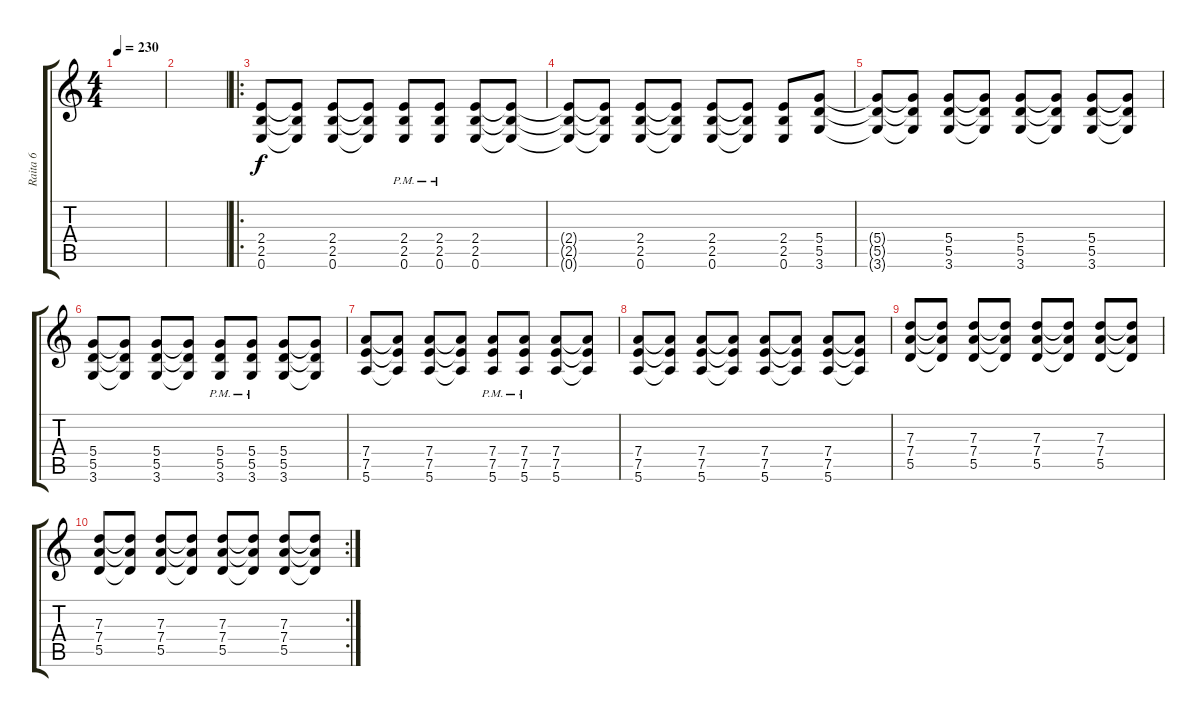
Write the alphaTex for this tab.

\track ("Raita 6" "Raita 6") {instrument distortionguitar}
\staff {score tabs}
\tuning (E4 B3 G3 D3 A2 E2) {hide}
\ts (4 4)
\tempo 230
\clef g2
\ks c
|
|
\ro
(2.4 2.5 0.6).8 (2.4{t} 2.5{t} 0.6{t}).8 (2.4 2.5 0.6).8 (2.4{t} 2.5{t} 0.6{t}).8 (2.4 2.5 0.6{pm}).8 (2.4 2.5 0.6{pm}).8 (2.4 2.5 0.6).8 (2.4{t} 2.5{t} 0.6{t}).8 |
(2.4{t} 2.5{t} 0.6{t}).8 (2.4{t} 2.5{t} 0.6{t}).8 (2.4 2.5 0.6).8 (2.4{t} 2.5{t} 0.6{t}).8 (2.4 2.5 0.6).8 (2.4{t} 2.5{t} 0.6{t}).8 (2.4 2.5 0.6).8 (5.4 5.5 3.6).8 |
(5.4{t} 5.5{t} 3.6{t}).8 (5.4{t} 5.5{t} 3.6{t}).8 (5.4 5.5 3.6).8 (5.4{t} 5.5{t} 3.6{t}).8 (5.4 5.5 3.6).8 (5.4{t} 5.5{t} 3.6{t}).8 (5.4 5.5 3.6).8 (5.4{t} 5.5{t} 3.6{t}).8 |
(5.4 5.5 3.6).8 (5.4{t} 5.5{t} 3.6{t}).8 (5.4 5.5 3.6).8 (5.4{t} 5.5{t} 3.6{t}).8 (5.4 5.5 3.6{pm}).8 (5.4 5.5 3.6{pm}).8 (5.4 5.5 3.6).8 (5.4{t} 5.5{t} 3.6{t}).8 |
(7.4 7.5 5.6).8 (7.4{t} 7.5{t} 5.6{t}).8 (7.4 7.5 5.6).8 (7.4{t} 7.5{t} 5.6{t}).8 (7.4 7.5 5.6{pm}).8 (7.4 7.5 5.6{pm}).8 (7.4 7.5 5.6).8 (7.4{t} 7.5{t} 5.6{t}).8 |
(7.4 7.5 5.6).8 (7.4{t} 7.5{t} 5.6{t}).8 (7.4 7.5 5.6).8 (7.4{t} 7.5{t} 5.6{t}).8 (7.4 7.5 5.6).8 (7.4{t} 7.5{t} 5.6{t}).8 (7.4 7.5 5.6).8 (7.4{t} 7.5{t} 5.6{t}).8 |
(7.3 7.4 5.5).8 (7.3{t} 7.4{t} 5.5{t}).8 (7.3 7.4 5.5).8 (7.3{t} 7.4{t} 5.5{t}).8 (7.3 7.4 5.5).8 (7.3{t} 7.4{t} 5.5{t}).8 (7.3 7.4 5.5).8 (7.3{t} 7.4{t} 5.5{t}).8 |
\rc 2
(7.3 7.4 5.5).8 (7.3{t} 7.4{t} 5.5{t}).8 (7.3 7.4 5.5).8 (7.3{t} 7.4{t} 5.5{t}).8 (7.3 7.4 5.5).8 (7.3{t} 7.4{t} 5.5{t}).8 (7.3 7.4 5.5).8 (7.3{t} 7.4{t} 5.5{t}).8
